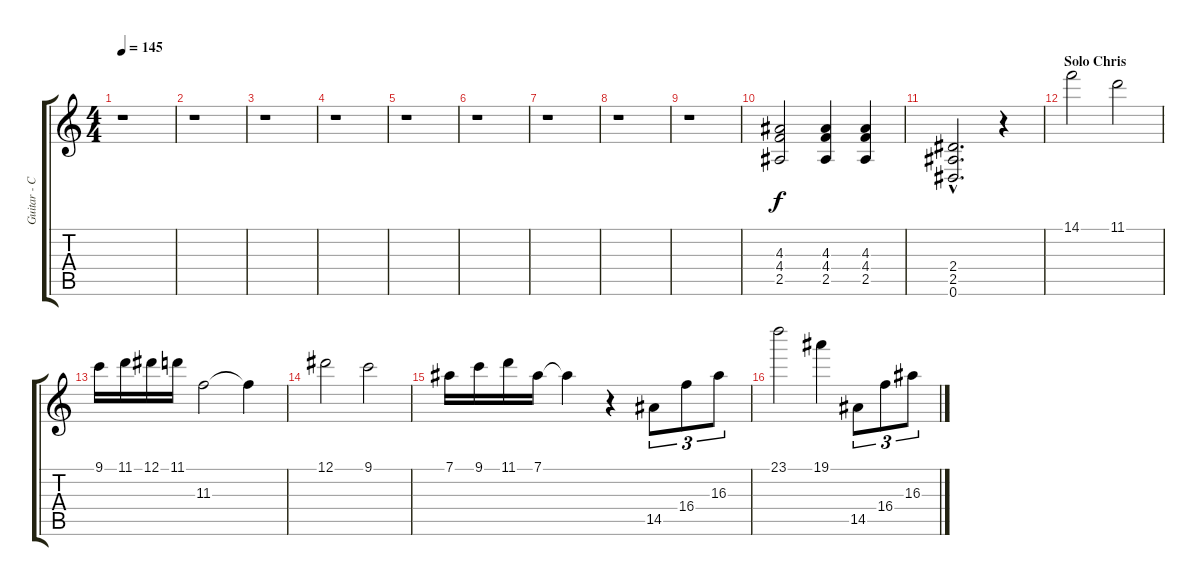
\track ("Guitar - Chris Bay" "Guitar - C") {instrument distortionguitar}
\staff {score tabs}
\tuning (Eb4 Bb3 Gb3 Db3 Ab2 Eb2) {hide}
\ts (4 4)
\tempo 145
\clef g2
\ks c
r.1{dy f} |
r.1 |
r.1 |
r.1 |
r.1 |
r.1 |
r.1 |
r.1 |
r.1 |
(4.3 4.4 2.5).2 (4.3 4.4 2.5).4 (4.3 4.4 2.5).4 |
(2.4{hac} 2.5{hac} 0.6{hac}).2{d} r.4 |
\section ("" "Solo Chris")
14.1.2 11.1.2 |
9.1.16 11.1.16 12.1.16 11.1.16 11.3.2 11.3{t}.4 |
12.1.2 9.1.2 |
7.1.16 9.1.16 11.1.16 7.1.16 7.1{t}.4 r.4 14.5.8{tu (3 2)} 16.4.8{tu (3 2)} 16.3.8{tu (3 2)} |
23.1.2 19.1.4 14.5.8{tu (3 2)} 16.4.8{tu (3 2)} 16.3.8{tu (3 2)}
